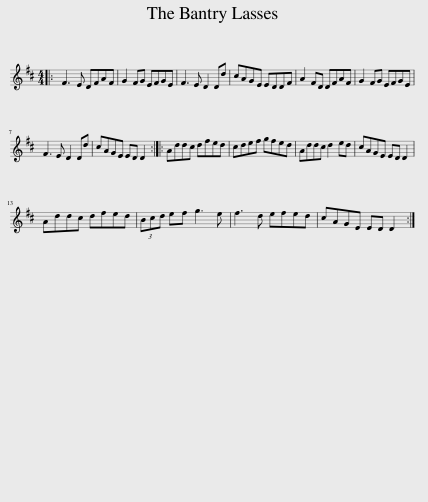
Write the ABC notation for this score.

X:1
L:1/8
M:4/4
I:linebreak $
K:D
V:1 treble
V:1
|: F3 E DFAF | G2 FG EFGE | F3 E D2 Dd | cAGE EDDF | A2 FD DFAF | %5
 G2 FG EFGE |$ F3 E D2 Dd | cAGE ED D2 :: Addc dfed | cdef gfed | %10
 Addc d2 ed | cAGE ED D2 |$ Addc dfed | (3Bcd ef g3 e | f3 d efed | %15
 cAGE ED D2 :| %16
